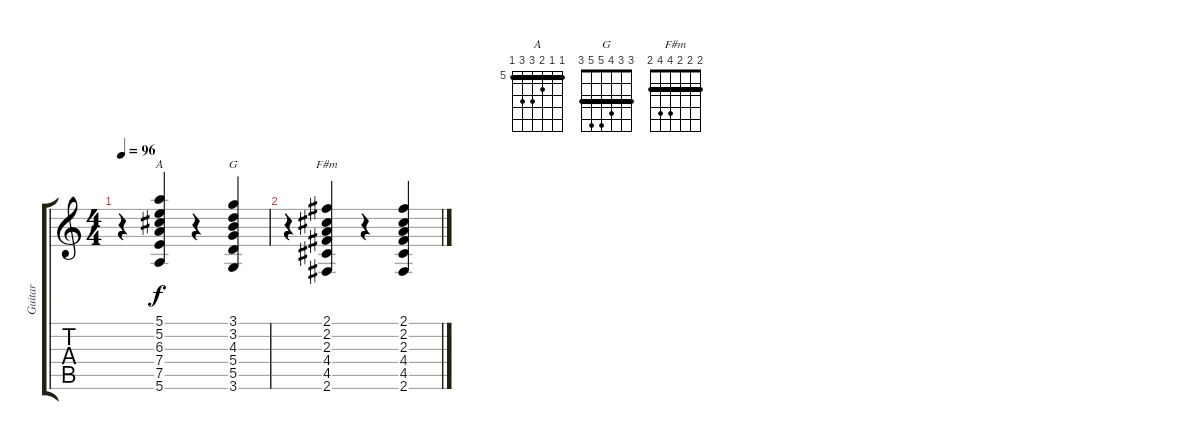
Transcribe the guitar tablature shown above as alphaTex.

\track ("Guitar" "Guitar") {instrument electricguitarclean}
\staff {score tabs}
\tuning (E4 B3 G3 D3 A2 E2) {hide}
\chord ("A" 5 5 6 7 7 5) {firstfret 5 barre 5}
\chord ("G" 3 3 4 5 5 3) {barre 3}
\chord ("F#m" 2 2 2 4 4 2) {barre 2}
\ts (4 4)
\tempo 96
\clef g2
\ks c
r.4{dy f volume 1 instrument electricguitarclean} (5.1 5.2 6.3 7.4 7.5 5.6).4{ch "A"} r.4 (3.1 3.2 4.3 5.4 5.5 3.6).4{ch "G"} |
r.4 (2.1 2.2 2.3 4.4 4.5 2.6).4{ch "F#m"} r.4 (2.1 2.2 2.3 4.4 4.5 2.6).4
